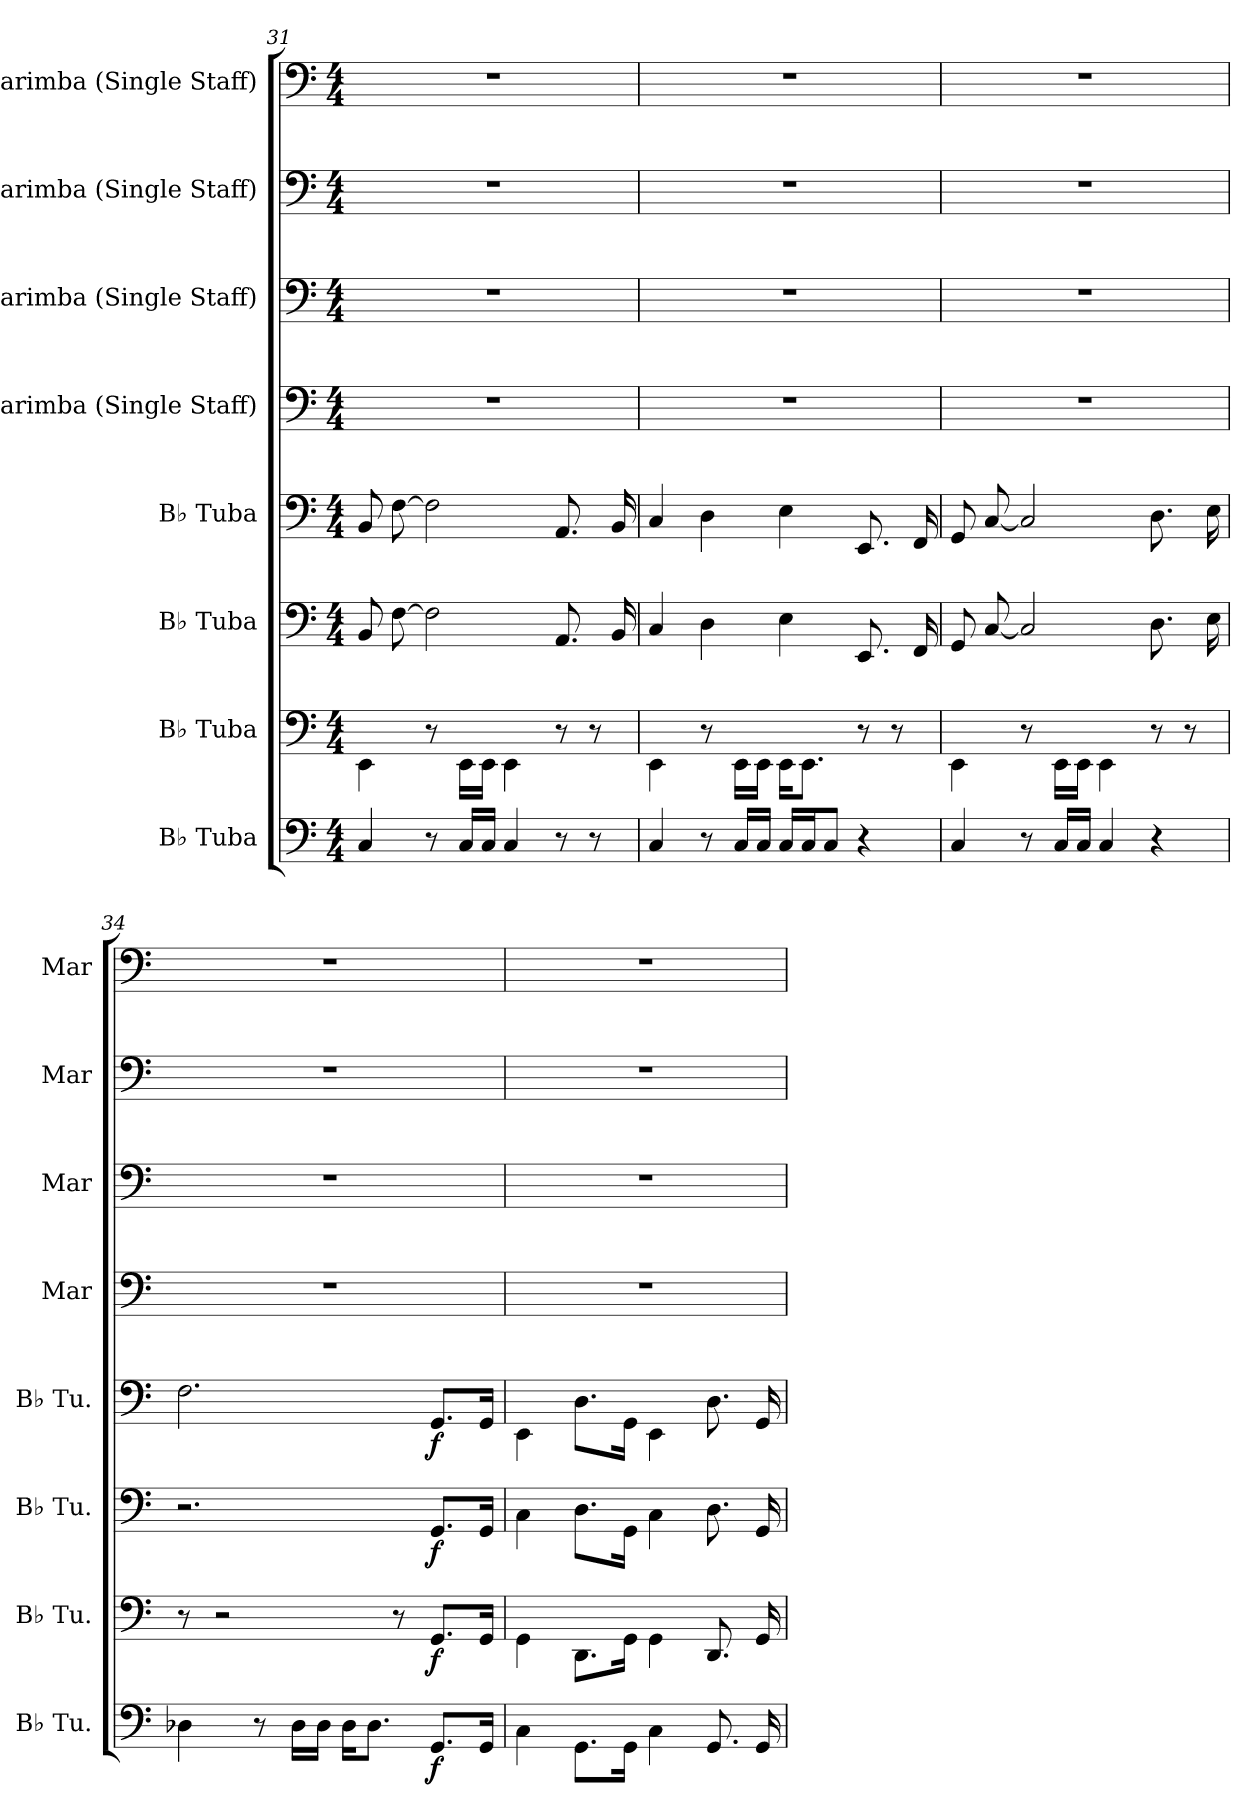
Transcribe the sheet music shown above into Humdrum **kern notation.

**kern	**dynam	**kern	**dynam	**kern	**dynam	**kern	**dynam	**kern	**kern	**kern	**kern
*part8	*part8	*part7	*part7	*part6	*part6	*part5	*part5	*part4	*part3	*part2	*part1
*staff8	*staff8	*staff7	*staff7	*staff6	*staff6	*staff5	*staff5	*staff4	*staff3	*staff2	*staff1
*I"B♭ Tuba	*	*I"B♭ Tuba	*	*I"B♭ Tuba	*	*I"B♭ Tuba	*	*I"Marimba (Single Staff)	*I"Marimba (Single Staff)	*I"Marimba (Single Staff)	*I"Marimba (Single Staff)
*I'B♭ Tu.	*	*I'B♭ Tu.	*	*I'B♭ Tu.	*	*I'B♭ Tu.	*	*I'Mar	*I'Mar	*I'Mar	*I'Mar
*clefF4	*	*clefF4	*	*clefF4	*	*clefF4	*	*clefF4	*clefF4	*clefF4	*clefF4
*k[]	*	*k[]	*	*k[]	*	*k[]	*	*k[]	*k[]	*k[]	*k[]
*M4/4	*	*M4/4	*	*M4/4	*	*M4/4	*	*M4/4	*M4/4	*M4/4	*M4/4
=31	=31	=31	=31	=31	=31	=31	=31	=31	=31	=31	=31
4C/	.	4EE\	.	8BB/	.	8BB/	.	1r	1r	1r	1r
.	.	.	.	[8F\	.	[8F\	.	.	.	.	.
8r	.	8r	.	2F\]	.	2F\]	.	.	.	.	.
16C/LL	.	16EE\LL	.	.	.	.	.	.	.	.	.
16C/JJ	.	16EE\JJ	.	.	.	.	.	.	.	.	.
4C/	.	4EE\	.	.	.	.	.	.	.	.	.
8r	.	8r	.	8.AA/	.	8.AA/	.	.	.	.	.
8r	.	8r	.	.	.	.	.	.	.	.	.
.	.	.	.	16BB/	.	16BB/	.	.	.	.	.
!!LO:LB:g=z
=32	=32	=32	=32	=32	=32	=32	=32	=32	=32	=32	=32
4C/	.	4EE\	.	4C/	.	4C/	.	1r	1r	1r	1r
8r	.	8r	.	4D\	.	4D\	.	.	.	.	.
16C/LL	.	16EE\LL	.	.	.	.	.	.	.	.	.
16C/JJ	.	16EE\JJ	.	.	.	.	.	.	.	.	.
16C/LL	.	16EE\KL	.	4E\	.	4E\	.	.	.	.	.
16C/J	.	8.EE\J	.	.	.	.	.	.	.	.	.
8C/J	.	.	.	.	.	.	.	.	.	.	.
4r	.	8r	.	8.EE/	.	8.EE/	.	.	.	.	.
.	.	8r	.	.	.	.	.	.	.	.	.
.	.	.	.	16FF/	.	16FF/	.	.	.	.	.
=33	=33	=33	=33	=33	=33	=33	=33	=33	=33	=33	=33
4C/	.	4EE\	.	8GG/	.	8GG/	.	1r	1r	1r	1r
.	.	.	.	[8C/	.	[8C/	.	.	.	.	.
8r	.	8r	.	2C/]	.	2C/]	.	.	.	.	.
16C/LL	.	16EE\LL	.	.	.	.	.	.	.	.	.
16C/JJ	.	16EE\JJ	.	.	.	.	.	.	.	.	.
4C/	.	4EE\	.	.	.	.	.	.	.	.	.
4r	.	8r	.	8.D\	.	8.D\	.	.	.	.	.
.	.	8r	.	.	.	.	.	.	.	.	.
.	.	.	.	16E\	.	16E\	.	.	.	.	.
=34	=34	=34	=34	=34	=34	=34	=34	=34	=34	=34	=34
4D-X\	.	8r	.	2.r	.	2.F\	.	1r	1r	1r	1r
.	.	2r	.	.	.	.	.	.	.	.	.
8r	.	.	.	.	.	.	.	.	.	.	.
16D-\LL	.	.	.	.	.	.	.	.	.	.	.
16D-\JJ	.	.	.	.	.	.	.	.	.	.	.
16D-\KL	.	.	.	.	.	.	.	.	.	.	.
8.D-\J	.	.	.	.	.	.	.	.	.	.	.
.	.	8r	.	.	.	.	.	.	.	.	.
!	!LO:DY:b	!	!LO:DY:b	!	!LO:DY:b	!	!LO:DY:b	!	!	!	!
8.GG/L	f	8.GG/L	f	8.GG/L	f	8.GG/L	f	.	.	.	.
16GG/Jk	.	16GG/Jk	.	16GG/Jk	.	16GG/Jk	.	.	.	.	.
=35	=35	=35	=35	=35	=35	=35	=35	=35	=35	=35	=35
4C\	.	4GG\	.	4C\	.	4EE\	.	1r	1r	1r	1r
8.GG\L	.	8.DD\L	.	8.D\L	.	8.D\L	.	.	.	.	.
16GG\Jk	.	16GG\Jk	.	16GG\Jk	.	16GG\Jk	.	.	.	.	.
4C\	.	4GG\	.	4C\	.	4EE\	.	.	.	.	.
8.GG/	.	8.DD/	.	8.D\	.	8.D\	.	.	.	.	.
16GG/	.	16GG/	.	16GG/	.	16GG/	.	.	.	.	.
=	=	=	=	=	=	=	=	=	=	=	=
*-	*-	*-	*-	*-	*-	*-	*-	*-	*-	*-	*-
